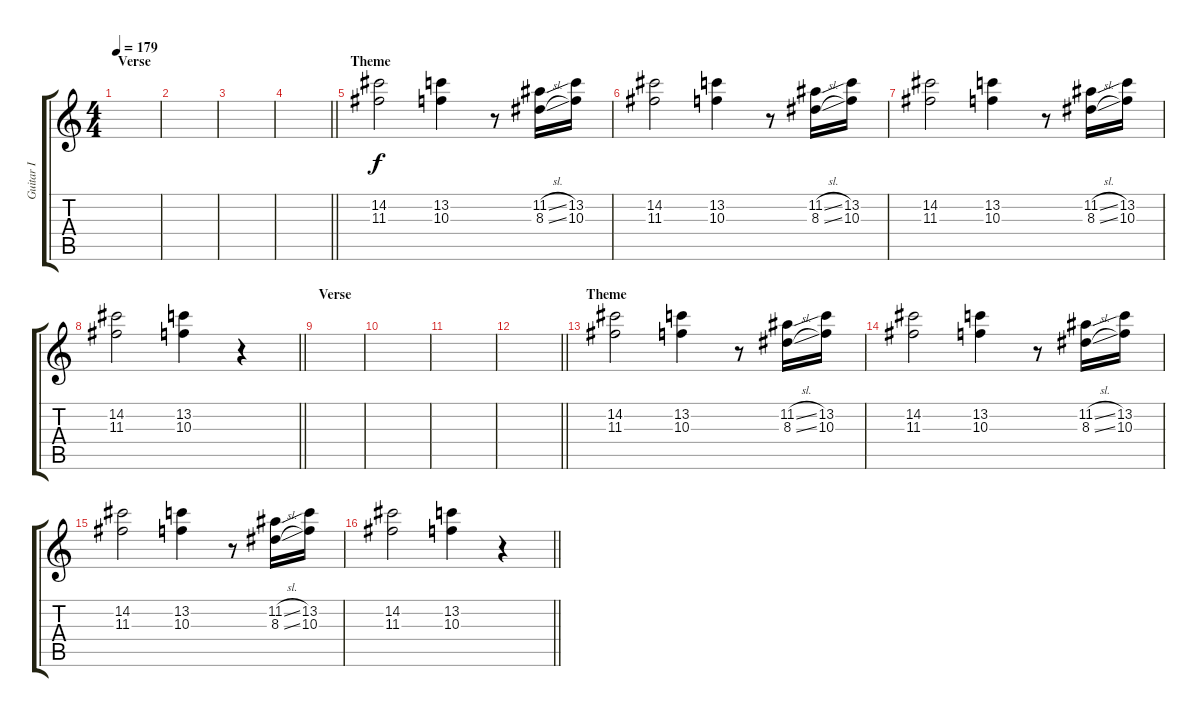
\track ("Guitar I" "Guitar I") {instrument overdrivenguitar}
\staff {score tabs}
\tuning (E4 B3 G3 D3 A2 E2) {hide}
\ts (4 4)
\section ("" "Verse")
\tempo 179
\clef g2
\ks c
|
|
|
\barLineRight lightlight
|
\section ("" "Theme")
(14.2 11.3).2 (13.2 10.3).4 r.8 (11.2{sl} 8.3{sl}).16 (13.2 10.3).16 |
(14.2 11.3).2 (13.2 10.3).4 r.8 (11.2{sl} 8.3{sl}).16 (13.2 10.3).16 |
(14.2 11.3).2 (13.2 10.3).4 r.8 (11.2{sl} 8.3{sl}).16 (13.2 10.3).16 |
\barLineRight lightlight
(14.2 11.3).2 (13.2 10.3).4 r.4 |
\section ("" "Verse")
|
|
|
\barLineRight lightlight
|
\section ("" "Theme")
(14.2 11.3).2 (13.2 10.3).4 r.8 (11.2{sl} 8.3{sl}).16 (13.2 10.3).16 |
(14.2 11.3).2 (13.2 10.3).4 r.8 (11.2{sl} 8.3{sl}).16 (13.2 10.3).16 |
(14.2 11.3).2 (13.2 10.3).4 r.8 (11.2{sl} 8.3{sl}).16 (13.2 10.3).16 |
\barLineRight lightlight
(14.2 11.3).2 (13.2 10.3).4 r.4
